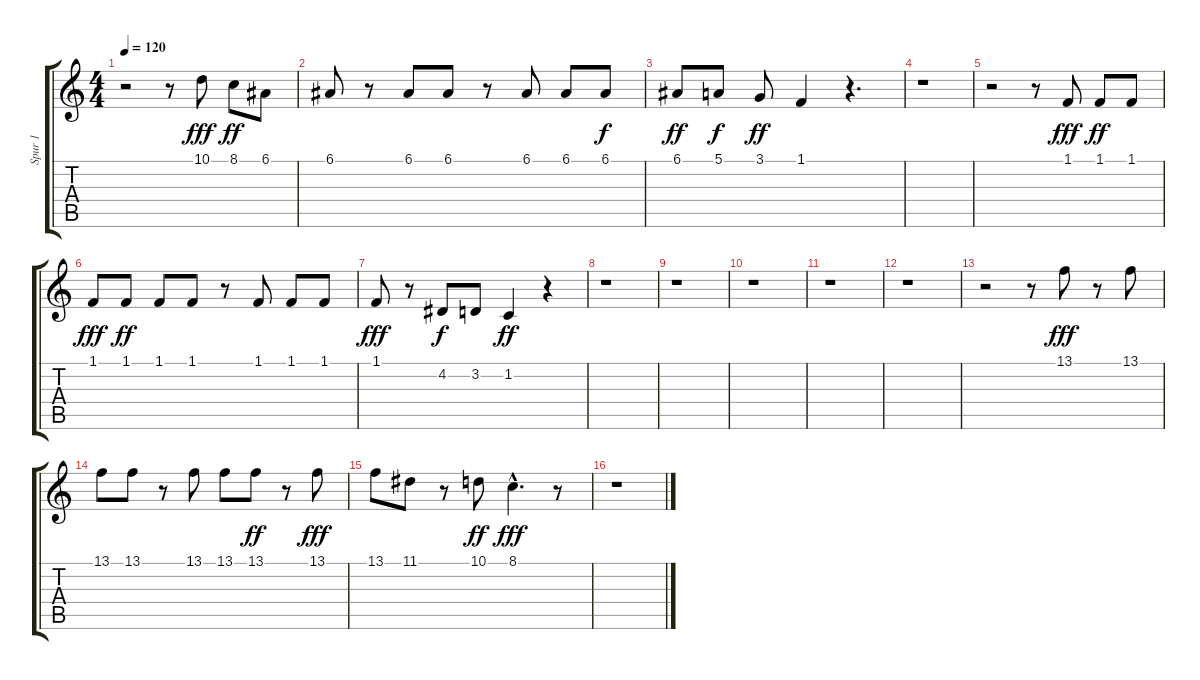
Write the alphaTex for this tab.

\track ("Spur 1" "Spur 1") {instrument clarinet}
\staff {score tabs}
\tuning (E4 B3 G3 D3 A2 E2) {hide}
\ts (4 4)
\tempo 120
\clef g2
\ks c
r.2{dy ff} r.8 10.1.8{dy fff} 8.1.8{dy ff} 6.1.8 |
6.1.8 r.8 6.1.8 6.1.8 r.8 6.1.8 6.1.8 6.1.8{dy f} |
6.1.8{dy ff} 5.1.8{dy f} 3.1.8{dy ff} 1.1.4 r.4{d} |
r.1 |
r.2 r.8 1.1.8{dy fff} 1.1.8{dy ff} 1.1.8 |
1.1.8{dy fff} 1.1.8{dy ff} 1.1.8 1.1.8 r.8 1.1.8 1.1.8 1.1.8 |
1.1.8{dy fff} r.8 4.2.8{dy f} 3.2.8 1.2.4{dy ff} r.4 |
r.1 |
r.1 |
r.1 |
r.1 |
r.1 |
r.2 r.8 13.1.8{dy fff} r.8 13.1.8 |
13.1.8 13.1.8 r.8 13.1.8 13.1.8 13.1.8{dy ff} r.8 13.1.8{dy fff} |
13.1.8 11.1.8 r.8 10.1.8{dy ff} 8.1{hac}.4{d dy fff} r.8 |
r.1
